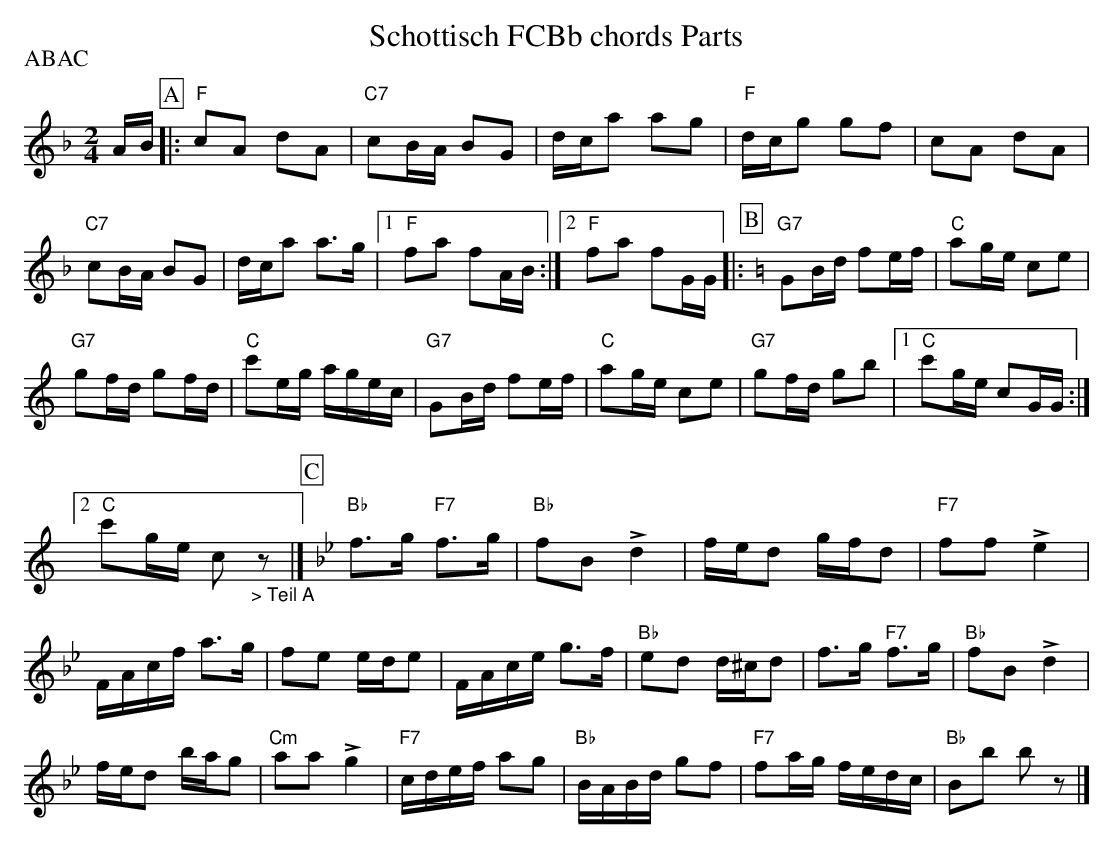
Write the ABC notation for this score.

X:1
T: Schottisch FCBb chords Parts
P:ABAC
M:2/4
L:1/16
K:F %%MIDI gchordon
AB[P:A] |: "F"c2A2 d2A2 | "C7"c2BA B2G2 | dca2 a2g2 | "F"dcg2 g2f2 | c2A2 d2A2 |
"C7"c2BA B2G2 | dca2 a3g |1 "F"f2a2 f2AB :|2 "F"f2a2 f2GG  |:[P:B] [K:C] "G7"G2Bd f2ef | "C"a2ge c2e2 |
"G7"g2fd g2fd | "C"c'2eg agec | "G7"G2Bd f2ef | "C"a2ge c2e2 | "G7"g2fd g2b2 |1 "C"c'2ge c2GG :|2
"C"c'2ge c2"_> Teil A"z2 |] [P:C] [K:Bb] "Bb"f3g "F7"f3g | "Bb"f2B2 +>+d4 | fed2 gfd2 | "F7"f2f2 +>+e4 |
FAcf a3g | f2e2 ede2 | FAce g3f | "Bb"e2d2 d^cd2 | f3g "F7"f3g | "Bb"f2B2+>+d4 |
fed2 bag2 | "Cm"a2a2 +>+g4 | "F7"cdef a2g2 | "Bb"BABd g2f2 | "F7"f2ag fedc | "Bb"B2b2 b2z2 |]
